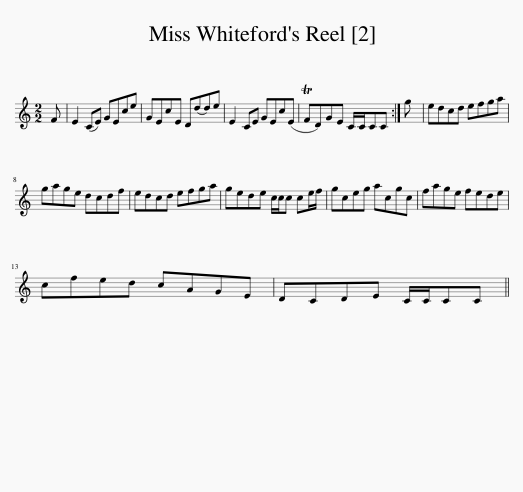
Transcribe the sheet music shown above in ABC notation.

X:1
L:1/8
M:2/2
I:linebreak $
K:C
V:1 treble
V:1
 F | E2 (CE) GEce | GEcE D(dd)e | E2 CE GEc(E | TFD)GE C/C/CC :| %5
 g | edcd efga |$ gage dcdf | edcd efga | gede c/c/c ce/f/ | %10
 gceg acgc | fage fede |$ cfed cAGE | DCDE C/C/CC || %14
